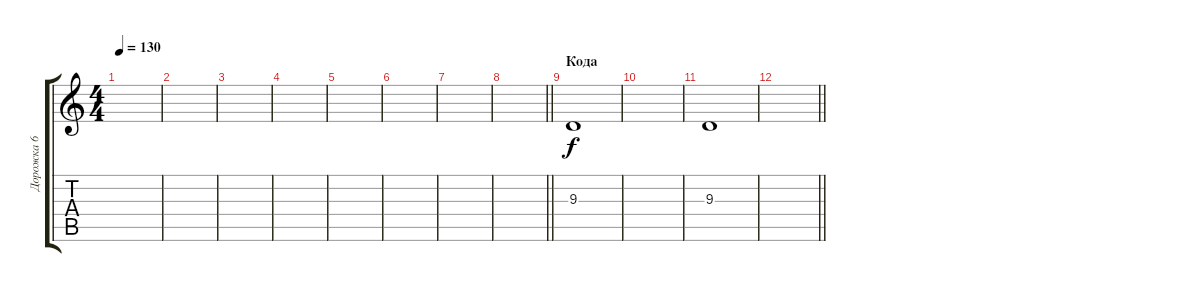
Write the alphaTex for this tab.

\track ("Дорожка 6" "Дорожка 6") {instrument tubularbells}
\staff {score tabs}
\tuning (D4 A3 F3 C3 G2 D2) {hide}
\ts (4 4)
\tempo 130
\clef g2
\ks c
|
|
|
|
|
|
|
\barLineRight lightlight
|
\section ("" "Кода")
9.3.1 |
|
9.3.1 |
\barLineRight lightlight
